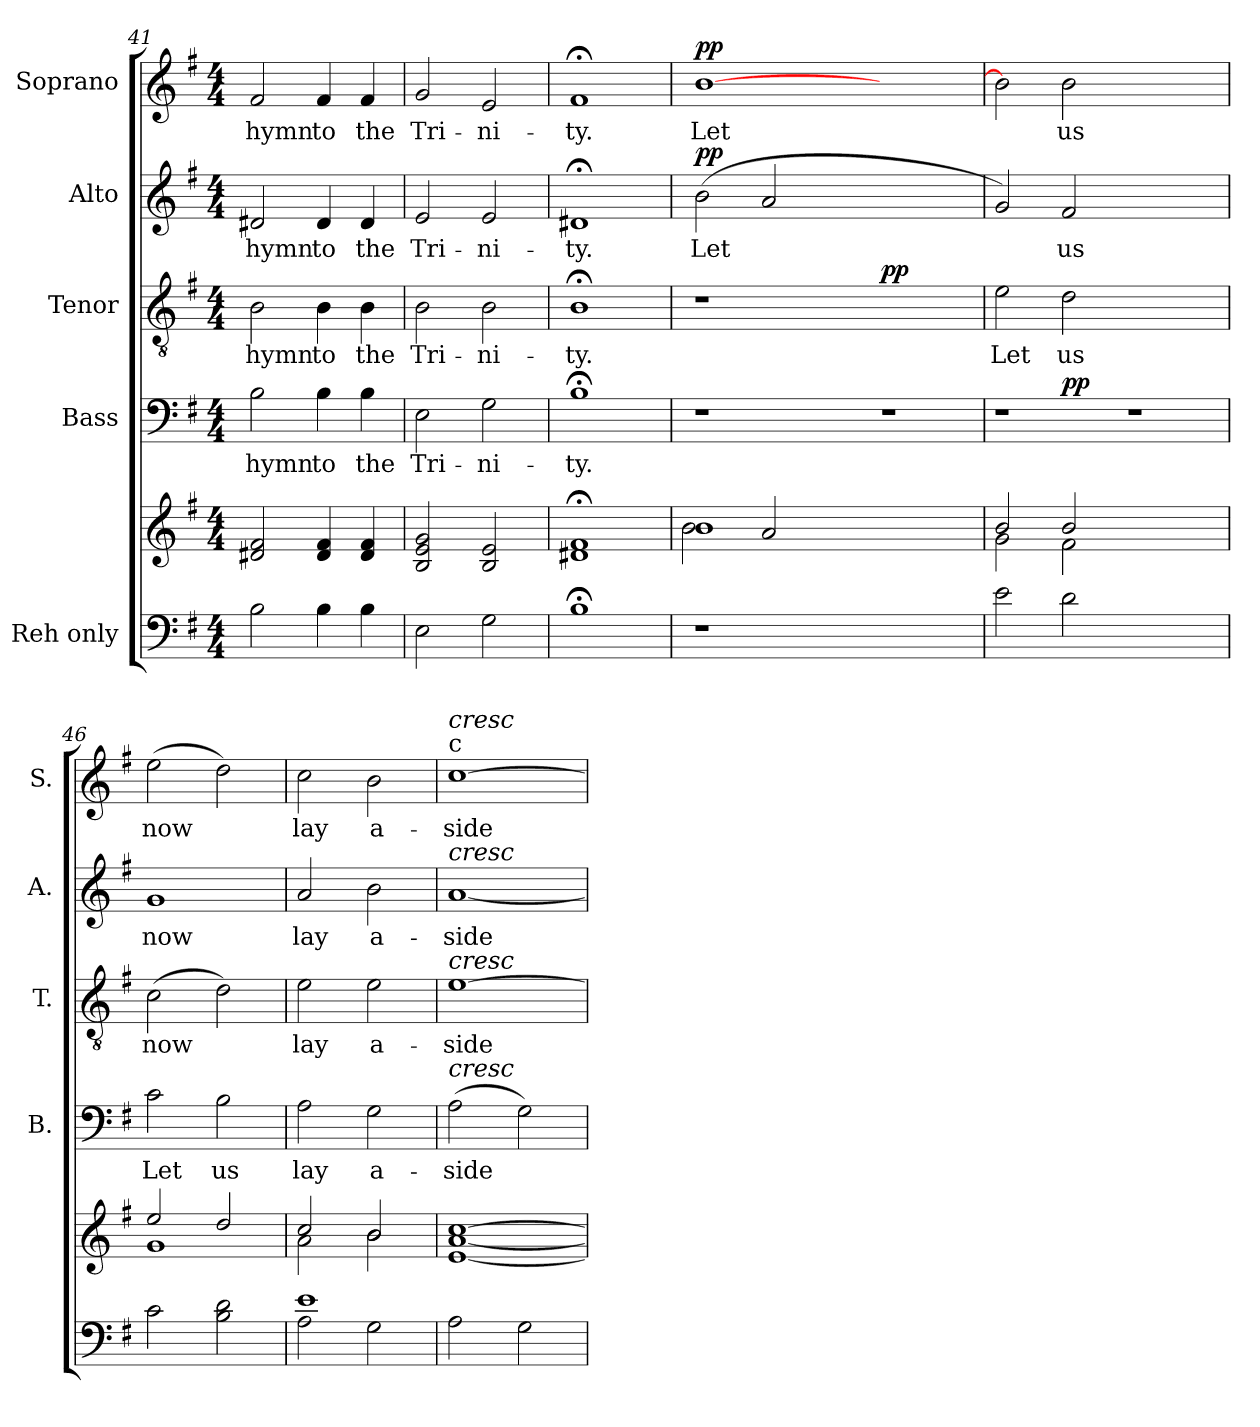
**kern	**kern	**kern	**text	**dynam	**kern	**text	**dynam	**kern	**text	**dynam	**kern	**text	**dynam
*part5	*part5	*part4	*part4	*part4	*part3	*part3	*part3	*part2	*part2	*part2	*part1	*part1	*part1
*staff6	*staff5	*staff4	*staff4	*staff4	*staff3	*staff3	*staff3	*staff2	*staff2	*staff2	*staff1	*staff1	*staff1
*I"Reh only	*	*I"Bass	*	*	*I"Tenor	*	*	*I"Alto	*	*	*I"Soprano	*	*
*	*	*I'B.	*	*	*I'T.	*	*	*I'A.	*	*	*I'S.	*	*
!!LO:LB:g=z
*clefF4	*clefG2	*clefF4	*	*	*clefGv2	*	*	*clefG2	*	*	*clefG2	*	*
*	*	*	*	*	*ITrd7c12	*	*	*	*	*	*	*	*
*k[f#]	*k[f#]	*k[f#]	*	*	*k[f#]	*	*	*k[f#]	*	*	*k[f#]	*	*
*G:	*G:	*G:	*	*	*G:	*	*	*G:	*	*	*G:	*	*
*M4/4	*M4/4	*M4/4	*	*	*M4/4	*	*	*M4/4	*	*	*M4/4	*	*
=41	=41	=41	=41	=41	=41	=41	=41	=41	=41	=41	=41	=41	=41
!	!	!	!LO:LY:b:color=#000000	!	!	!	!	!	!	!	!	!	!
!	!	!	!	!	!	!LO:LY:b:color=#000000	!	!	!	!	!	!	!
!	!	!	!	!	!	!	!	!	!LO:LY:b:color=#000000	!	!	!	!
!	!	!	!	!	!	!	!	!	!	!	!	!LO:LY:b:color=#000000	!
2Bi\	2d#Xi/ 2f#i	2Bi\	hymn	.	2BBi\	hymn	.	2d#Xi/	hymn	.	2f#i/	hymn	.
!	!	!	!LO:LY:b:color=#000000	!	!	!	!	!	!	!	!	!	!
!	!	!	!	!	!	!LO:LY:b:color=#000000	!	!	!	!	!	!	!
!	!	!	!	!	!	!	!	!	!LO:LY:b:color=#000000	!	!	!	!
!	!	!	!	!	!	!	!	!	!	!	!	!LO:LY:b:color=#000000	!
4Bi\	4d#i/ 4f#i	4Bi\	to	.	4BBi\	to	.	4d#i/	to	.	4f#i/	to	.
!	!	!	!LO:LY:b:color=#000000	!	!	!	!	!	!	!	!	!	!
!	!	!	!	!	!	!LO:LY:b:color=#000000	!	!	!	!	!	!	!
!	!	!	!	!	!	!	!	!	!LO:LY:b:color=#000000	!	!	!	!
!	!	!	!	!	!	!	!	!	!	!	!	!LO:LY:b:color=#000000	!
4Bi\	4d#i/ 4f#i	4Bi\	the	.	4BBi\	the	.	4d#i/	the	.	4f#i/	the	.
=42	=42	=42	=42	=42	=42	=42	=42	=42	=42	=42	=42	=42	=42
!	!	!	!LO:LY:b:color=#000000	!	!	!	!	!	!	!	!	!	!
!	!	!	!	!	!	!LO:LY:b:color=#000000	!	!	!	!	!	!	!
!	!	!	!	!	!	!	!	!	!LO:LY:b:color=#000000	!	!	!	!
!	!	!	!	!	!	!	!	!	!	!	!	!LO:LY:b:color=#000000	!
2Ei\	2Bi/ 2ei 2gi	2Ei\	Tri-	.	2BBi\	Tri-	.	2ei/	Tri-	.	2gi/	Tri-	.
!	!	!	!LO:LY:b:color=#000000	!	!	!	!	!	!	!	!	!	!
!	!	!	!	!	!	!LO:LY:b:color=#000000	!	!	!	!	!	!	!
!	!	!	!	!	!	!	!	!	!LO:LY:b:color=#000000	!	!	!	!
!	!	!	!	!	!	!	!	!	!	!	!	!LO:LY:b:color=#000000	!
2Gi\	2Bi/ 2ei	2Gi\	-ni-	.	2BBi\	-ni-	.	2ei/	-ni-	.	2ei/	-ni-	.
=43	=43	=43	=43	=43	=43	=43	=43	=43	=43	=43	=43	=43	=43
!	!	!	!LO:LY:b:color=#000000	!	!	!	!	!	!	!	!	!	!
!	!	!	!	!	!	!LO:LY:b:color=#000000	!	!	!	!	!	!	!
!	!	!	!	!	!	!	!	!	!LO:LY:b:color=#000000	!	!	!	!
!	!	!	!	!	!	!	!	!	!	!	!	!LO:LY:b:color=#000000	!
1B;i	1d#Xi; 1f#i;	1B;i	-ty.	.	1BB;i	-ty.	.	1d#X;i	-ty.	.	1f#;i	-ty.	.
=44	=44	=44	=44	=44	=44	=44	=44	=44	=44	=44	=44	=44	=44
*	*^	*	*	*	*	*	*	*	*	*	*	*	*
!	!	!	!	!	!	!	!	!	!	!LO:LY:b:color=#000000	!	!	!	!
!	!	!	!	!	!	!	!	!	!	!	!	!	!LO:LY:b:color=#000000	!
*	*	*	*	*	*	*^	*	*	*	*	*	*	*	*
1r	1bi	2bi\	1r	.	.	1r	2ryy	.	.	(2bi\	Let	pp	[1bi	Let	pp
.	.	2ai/	.	.	.	.	4ryy	.	.	2ai/	.	.	.	.	.
.	.	.	.	.	.	.	8ryy	.	.	.	.	.	.	.	.
.	.	.	.	.	.	.	16ryy	.	.	.	.	.	.	.	.
.	.	.	.	.	.	.	32ryy	.	.	.	.	.	.	.	.
.	.	.	.	.	.	.	64ryy	.	.	.	.	.	.	.	.
.	.	.	.	.	.	.	128...ryy	.	.	.	.	.	.	.	.
.	.	.	.	.	.	.	1ryy	.	pp	.	.	.	.	.	.
1ryy	1ryy	1ryy	1r	.	.	1ryy	.	.	.	1ryy	.	.	1ryy	.	.
.	.	.	.	.	.	.	1024ryy	.	.	.	.	.	.	.	.
*	*	*	*	*	*	*v	*v	*	*	*	*	*	*	*	*
=45	=45	=45	=45	=45	=45	=45	=45	=45	=45	=45	=45	=45	=45	=45
*	*	*	*	*	*	*^	*	*	*	*	*	*	*	*
!	!	!	!	!	!	!	!	!LO:LY:b:color=#000000	!	!	!	!	!	!	!
*	*	*	*^	*	*	*v	*v	*	*	*	*	*	*	*	*
2ei\	2bi/	2gi\	1r	2ryy	.	.	2Ei\	Let	.	2gi/)	.	.	2bi\]	.	.
!	!	!	!	!	!	!	!	!LO:LY:b:color=#000000	!	!	!	!	!	!	!
!	!	!	!	!	!	!	!	!	!	!	!LO:LY:b:color=#000000	!	!	!	!
!	!	!	!	!	!	!	!	!	!	!	!	!	!	!LO:LY:b:color=#000000	!
2di\	2bi/	2f#i\	.	1.ryy	.	pp	2Di\	us	.	2f#i/	us	.	2bi\	us	.
1ryy	1ryy	1ryy	1r	.	.	.	1ryy	.	.	1ryy	.	.	1ryy	.	.
*	*	*	*v	*v	*	*	*	*	*	*	*	*	*	*	*
=46	=46	=46	=46	=46	=46	=46	=46	=46	=46	=46	=46	=46	=46	=46
*	*	*	*^	*	*	*	*	*	*	*	*	*	*	*
!	!	!	!	!	!LO:LY:b:color=#000000	!	!	!	!	!	!	!	!	!	!
*	*	*	*v	*v	*	*	*	*	*	*	*	*	*	*	*
*	*	*	*^	*	*	*	*	*	*	*	*	*	*	*
!	!	!	!	!	!	!	!	!LO:LY:b:color=#000000	!	!	!	!	!	!	!
*	*	*	*v	*v	*	*	*	*	*	*	*	*	*	*	*
*	*	*	*^	*	*	*	*	*	*	*	*	*	*	*
!	!	!	!	!	!	!	!	!	!	!	!LO:LY:b:color=#000000	!	!	!	!
*	*	*	*v	*v	*	*	*	*	*	*	*	*	*	*	*
*	*	*	*^	*	*	*	*	*	*	*	*	*	*	*
!	!	!	!	!	!	!	!	!	!	!	!	!	!	!LO:LY:b:color=#000000	!
*	*	*	*v	*v	*	*	*	*	*	*	*	*	*	*	*
2ci\	2eei/	1gi	2ci\	Let	.	(2Ci\	now	.	1gi	now	.	(2eei\	now	.
!	!	!	!	!LO:LY:b:color=#000000	!	!	!	!	!	!	!	!	!	!
2Bi\ 2di	2ddi/	.	2Bi\	us	.	2Di\)	.	.	.	.	.	2ddi\)	.	.
=47	=47	=47	=47	=47	=47	=47	=47	=47	=47	=47	=47	=47	=47	=47
*^	*	*	*	*	*	*	*	*	*	*	*	*	*	*
!	!	!	!	!	!LO:LY:b:color=#000000	!	!	!	!	!	!	!	!	!	!
!	!	!	!	!	!	!	!	!LO:LY:b:color=#000000	!	!	!	!	!	!	!
!	!	!	!	!	!	!	!	!	!	!	!LO:LY:b:color=#000000	!	!	!	!
!	!	!	!	!	!	!	!	!	!	!	!	!	!	!LO:LY:b:color=#000000	!
1ei	2Ai\	2cci/	2ai\	2Ai\	lay	.	2Ei\	lay	.	2ai/	lay	.	2cci\	lay	.
!	!	!	!	!	!LO:LY:b:color=#000000	!	!	!	!	!	!	!	!	!	!
!	!	!	!	!	!	!	!	!LO:LY:b:color=#000000	!	!	!	!	!	!	!
!	!	!	!	!	!	!	!	!	!	!	!LO:LY:b:color=#000000	!	!	!	!
!	!	!	!	!	!	!	!	!	!	!	!	!	!	!LO:LY:b:color=#000000	!
.	2Gi\	2bi/	2bi\	2Gi\	a-	.	2Ei\	a-	.	2bi\	a-	.	2bi\	a-	.
*v	*v	*	*	*	*	*	*	*	*	*	*	*	*	*	*
=48	=48	=48	=48	=48	=48	=48	=48	=48	=48	=48	=48	=48	=48	=48
*^	*	*	*	*	*	*	*	*	*	*	*	*	*	*
!	!	!	!	!	!LO:LY:b:color=#000000	!	!	!	!	!	!	!	!	!	!
*v	*v	*	*	*	*	*	*	*	*	*	*	*	*	*	*
*^	*	*	*	*	*	*	*	*	*	*	*	*	*	*
!	!	!	!	!	!	!	!	!LO:LY:b:color=#000000	!	!	!	!	!	!	!
*v	*v	*	*	*	*	*	*	*	*	*	*	*	*	*	*
*^	*	*	*	*	*	*	*	*	*	*	*	*	*	*
!	!	!	!	!	!	!	!	!	!	!	!LO:LY:b:color=#000000	!	!	!	!
*v	*v	*	*	*	*	*	*	*	*	*	*	*	*	*	*
*^	*	*	*	*	*	*	*	*	*	*	*	*	*	*
!	!	!	!	!	!	!	!	!	!	!	!	!	!LO:TX:a:t=c	!	!
!	!	!	!	!	!	!	!	!	!	!	!	!	!LO:TX:a:i:t=cresc	!	!
!	!	!	!	!	!	!	!	!	!	!LO:TX:a:i:t=cresc	!	!	!	!	!
!	!	!	!	!	!	!	!LO:TX:a:i:t=cresc	!	!	!	!	!	!	!	!
!	!	!	!	!LO:TX:a:i:t=cresc	!	!	!	!	!	!	!	!	!	!	!
!	!	!	!	!	!	!	!	!	!	!	!	!	!	!LO:LY:b:color=#000000	!
*v	*v	*	*	*	*	*	*	*	*	*	*	*	*	*	*
2Ai\	[1cci	[1ei [1ai	(2Ai\	-side	.	[1Ei	-side	.	[1ai	-side	.	[1cci	-side	.
2Gi\	.	.	2Gi\)	.	.	.	.	.	.	.	.	.	.	.
*	*v	*v	*	*	*	*	*	*	*	*	*	*	*	*
=	=	=	=	=	=	=	=	=	=	=	=	=	=
*-	*-	*-	*-	*-	*-	*-	*-	*-	*-	*-	*-	*-	*-
